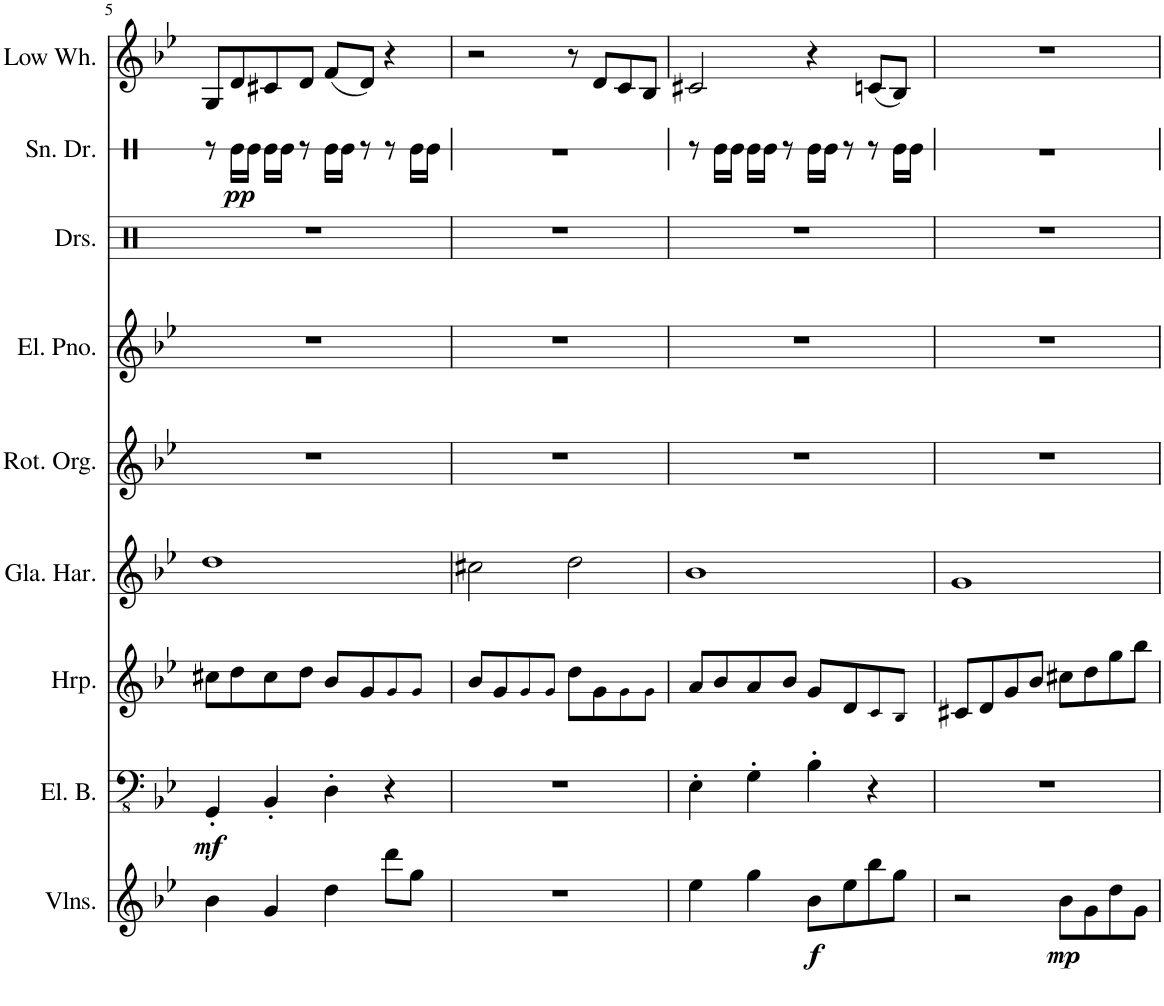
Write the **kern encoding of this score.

**kern	**dynam	**kern	**dynam	**kern	**kern	**kern	**kern	**kern	**kern	**dynam	**kern
*part9	*part9	*part8	*part8	*part7	*part6	*part5	*part4	*part3	*part2	*part2	*part1
*staff9	*staff9	*staff8	*staff8	*staff7	*staff6	*staff5	*staff4	*staff3	*staff2	*staff2	*staff1
*I"Violins	*	*I"Electric Bass	*	*I"Harp	*I"Glass Harmonica	*I"Rotary Organ	*I"Electric Piano	*I"Drumset	*I"Snare Drum	*	*I"Low Whistle
*I'Vlns.	*	*I'El. B.	*	*I'Hrp.	*I'Gla. Har.	*I'Rot. Org.	*I'El. Pno.	*I'Drs.	*I'Sn. Dr.	*	*I'Low Wh.
!!LO:PB:g=z
*clefG2	*	*clefFv4	*	*clefG2	*clefG2	*clefG2	*clefG2	*clefX	*clefX	*	*clefG2
*k[b-e-]	*	*k[b-e-]	*	*k[b-e-]	*k[b-e-]	*k[b-e-]	*k[b-e-]	*k[]	*k[]	*	*k[b-e-]
*M4/4	*	*M4/4	*	*M4/4	*M4/4	*M4/4	*M4/4	*M4/4	*M4/4	*	*M4/4
=5	=5	=5	=5	=5	=5	=5	=5	=5	=5	=5	=5
!	!	!	!LO:DY:b	!	!	!	!	!	!	!	!
4b-\	.	4GGG'/	mf	8cc#X\L	1dd	1r	1r	1r	8r	.	8G/L
!	!	!	!	!	!	!	!	!	!	!LO:DY:b	!
.	.	.	.	8dd\	.	.	.	.	16Re\LL	pp	8d/
.	.	.	.	.	.	.	.	.	16Re\JJ	.	.
4g/	.	4BBB-'/	.	8cc#\	.	.	.	.	16Re\LL	.	8c#X/
.	.	.	.	.	.	.	.	.	16Re\JJ	.	.
.	.	.	.	8dd\J	.	.	.	.	8r	.	8d/J
4dd\	.	4DD'\	.	8b-/L	.	.	.	.	16Re\LL	.	(8f/L
.	.	.	.	.	.	.	.	.	16Re\JJ	.	.
.	.	.	.	8g/	.	.	.	.	8r	.	8d/J)
8ddd\L	.	4r	.	8g!/	.	.	.	.	8r	.	4r
8gg\J	.	.	.	8g!/J	.	.	.	.	16Re\LL	.	.
.	.	.	.	.	.	.	.	.	16Re\JJ	.	.
=6	=6	=6	=6	=6	=6	=6	=6	=6	=6	=6	=6
1r	.	1r	.	8b-/L	2cc#X\	1r	1r	1r	1r	.	2r
.	.	.	.	8g/	.	.	.	.	.	.	.
.	.	.	.	8g!/	.	.	.	.	.	.	.
.	.	.	.	8g!/J	.	.	.	.	.	.	.
.	.	.	.	8dd\L	2dd\	.	.	.	.	.	8r
.	.	.	.	8g\	.	.	.	.	.	.	8d/L
.	.	.	.	8g!\	.	.	.	.	.	.	8c/
.	.	.	.	8g!\J	.	.	.	.	.	.	8B-/J
=7	=7	=7	=7	=7	=7	=7	=7	=7	=7	=7	=7
4ee-\	.	4EE-'\	.	8a/L	1b-	1r	1r	1r	8r	.	2c#X/
.	.	.	.	8b-/	.	.	.	.	16Re\LL	.	.
.	.	.	.	.	.	.	.	.	16Re\JJ	.	.
4gg\	.	4GG'\	.	8a/	.	.	.	.	16Re\LL	.	.
.	.	.	.	.	.	.	.	.	16Re\JJ	.	.
.	.	.	.	8b-/J	.	.	.	.	8r	.	.
!	!LO:DY:b	!	!	!	!	!	!	!	!	!	!
8b-\L	f	4BB-'\	.	8g/L	.	.	.	.	16Re\LL	.	4r
.	.	.	.	.	.	.	.	.	16Re\JJ	.	.
8ee-\	.	.	.	8d/	.	.	.	.	8r	.	.
8bb-\	.	4r	.	8c!/	.	.	.	.	8r	.	(8cn/L
8gg\J	.	.	.	8B-!/J	.	.	.	.	16Re\LL	.	8B-/J)
.	.	.	.	.	.	.	.	.	16Re\JJ	.	.
=8	=8	=8	=8	=8	=8	=8	=8	=8	=8	=8	=8
2r	.	1r	.	8c#X/L	1g	1r	1r	1r	1r	.	1r
.	.	.	.	8d/	.	.	.	.	.	.	.
.	.	.	.	8g/	.	.	.	.	.	.	.
.	.	.	.	8b-/J	.	.	.	.	.	.	.
!	!LO:DY:b	!	!	!	!	!	!	!	!	!	!
8b-\L	mp	.	.	8cc#X\L	.	.	.	.	.	.	.
8g\	.	.	.	8dd\	.	.	.	.	.	.	.
8dd\	.	.	.	8gg\	.	.	.	.	.	.	.
8g\J	.	.	.	8bb-\J	.	.	.	.	.	.	.
=	=	=	=	=	=	=	=	=	=	=	=
*-	*-	*-	*-	*-	*-	*-	*-	*-	*-	*-	*-
